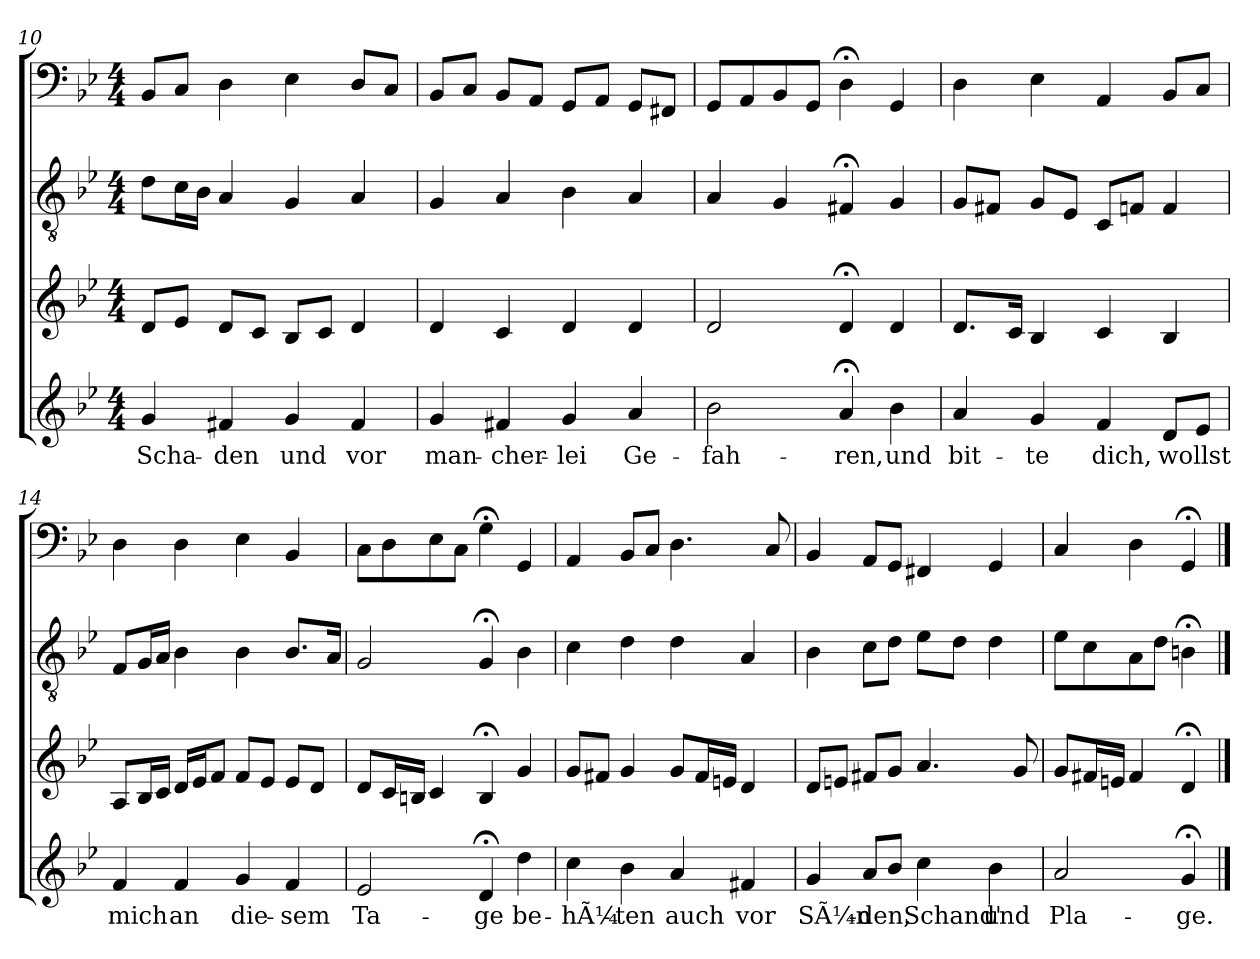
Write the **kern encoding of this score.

**kern	**text	**kern	**kern	**kern
*part4	*part4	*part3	*part2	*part1
*staff4	*staff4	*staff3	*staff2	*staff1
*clefG2	*	*clefG2	*clefGv2	*clefF4
*k[b-e-]	*	*k[b-e-]	*k[b-e-]	*k[b-e-]
*g:	*	*g:	*g:	*g:
*M4/4	*	*M4/4	*M4/4	*M4/4
=10	=10	=10	=10	=10
4g	Scha-	8dL	8dL	8BB-L
.	.	8e-J	16cL	8CJ
.	.	.	16B-JJ	.
4f#X	-den	8dL	4A	4D
.	.	8cJ	.	.
4g	und	8B-L	4G	4E-
.	.	8cJ	.	.
4f#	vor	4d	4A	8DL
.	.	.	.	8CJ
=11	=11	=11	=11	=11
4g	man-	4d	4G	8BB-L
.	.	.	.	8CJ
4f#X	-cher-	4c	4A	8BB-L
.	.	.	.	8AAJ
4g	-lei	4d	4B-	8GGL
.	.	.	.	8AAJ
4a	Ge-	4d	4A	8GGL
.	.	.	.	8FF#XJ
=12	=12	=12	=12	=12
2b-	-fah-	2d	4A	8GGL
.	.	.	.	8AA
.	.	.	4G	8BB-
.	.	.	.	8GGJ
4a;<	-ren,	4d;<	4F#X;<	4D;<
4b-	und	4d	4G	4GG
=13	=13	=13	=13	=13
4a	bit-	8.dL	8GL	4D
.	.	.	8F#XJ	.
.	.	16cJk	.	.
4g	-te	4B-	8GL	4E-
.	.	.	8E-J	.
4f	dich,	4c	8CL	4AA
.	.	.	8FnJ	.
8dL	wollst	4B-	4F	8BB-L
8e-J	.	.	.	8CJ
=14	=14	=14	=14	=14
4f	mich	8AL	8FL	4D
.	.	16B-L	16GL	.
.	.	16cJJ	16AJJ	.
4f	an	16dLL	4B-	4D
.	.	16e-J	.	.
.	.	8fJ	.	.
4g	die-	8fL	4B-	4E-
.	.	8e-J	.	.
4f	-sem	8e-L	8.B-L	4BB-
.	.	8dJ	.	.
.	.	.	16AJk	.
=15	=15	=15	=15	=15
2e-	Ta-	8dL	2G	8CL
.	.	16cL	.	8D
.	.	16BnJJ	.	.
.	.	4c	.	8E-
.	.	.	.	8CJ
4d;<	-ge	4B;<	4G;<	4G;<
4dd	be-	4g	4B-	4GG
=16	=16	=16	=16	=16
4cc	-hÃ¼-	8gL	4c	4AA
.	.	8f#XJ	.	.
4b-	-ten	4g	4d	8BB-L
.	.	.	.	8CJ
4a	auch	8gL	4d	4.D
.	.	16f#L	.	.
.	.	16enJJ	.	.
4f#X	vor	4d	4A	.
.	.	.	.	8C
=17	=17	=17	=17	=17
4g	SÃ¼n-	8dL	4B-	4BB-
.	.	8enJ	.	.
8aL	-den,	8f#XL	8cL	8AAL
8b-J	.	8gJ	8dJ	8GGJ
4cc	Schand'	4.a	8e-L	4FF#X
.	.	.	8dJ	.
4b-	und	.	4d	4GG
.	.	8g	.	.
=18	=18	=18	=18	=18
2a	Pla-	8gL	8e-L	4C
.	.	16f#XL	8c	.
.	.	16enJJ	.	.
.	.	4f#	8A	4D
.	.	.	8dJ	.
4g;<	-ge.	4d;<	4Bn;<	4GG;<
==	==	==	==	==
*-	*-	*-	*-	*-
